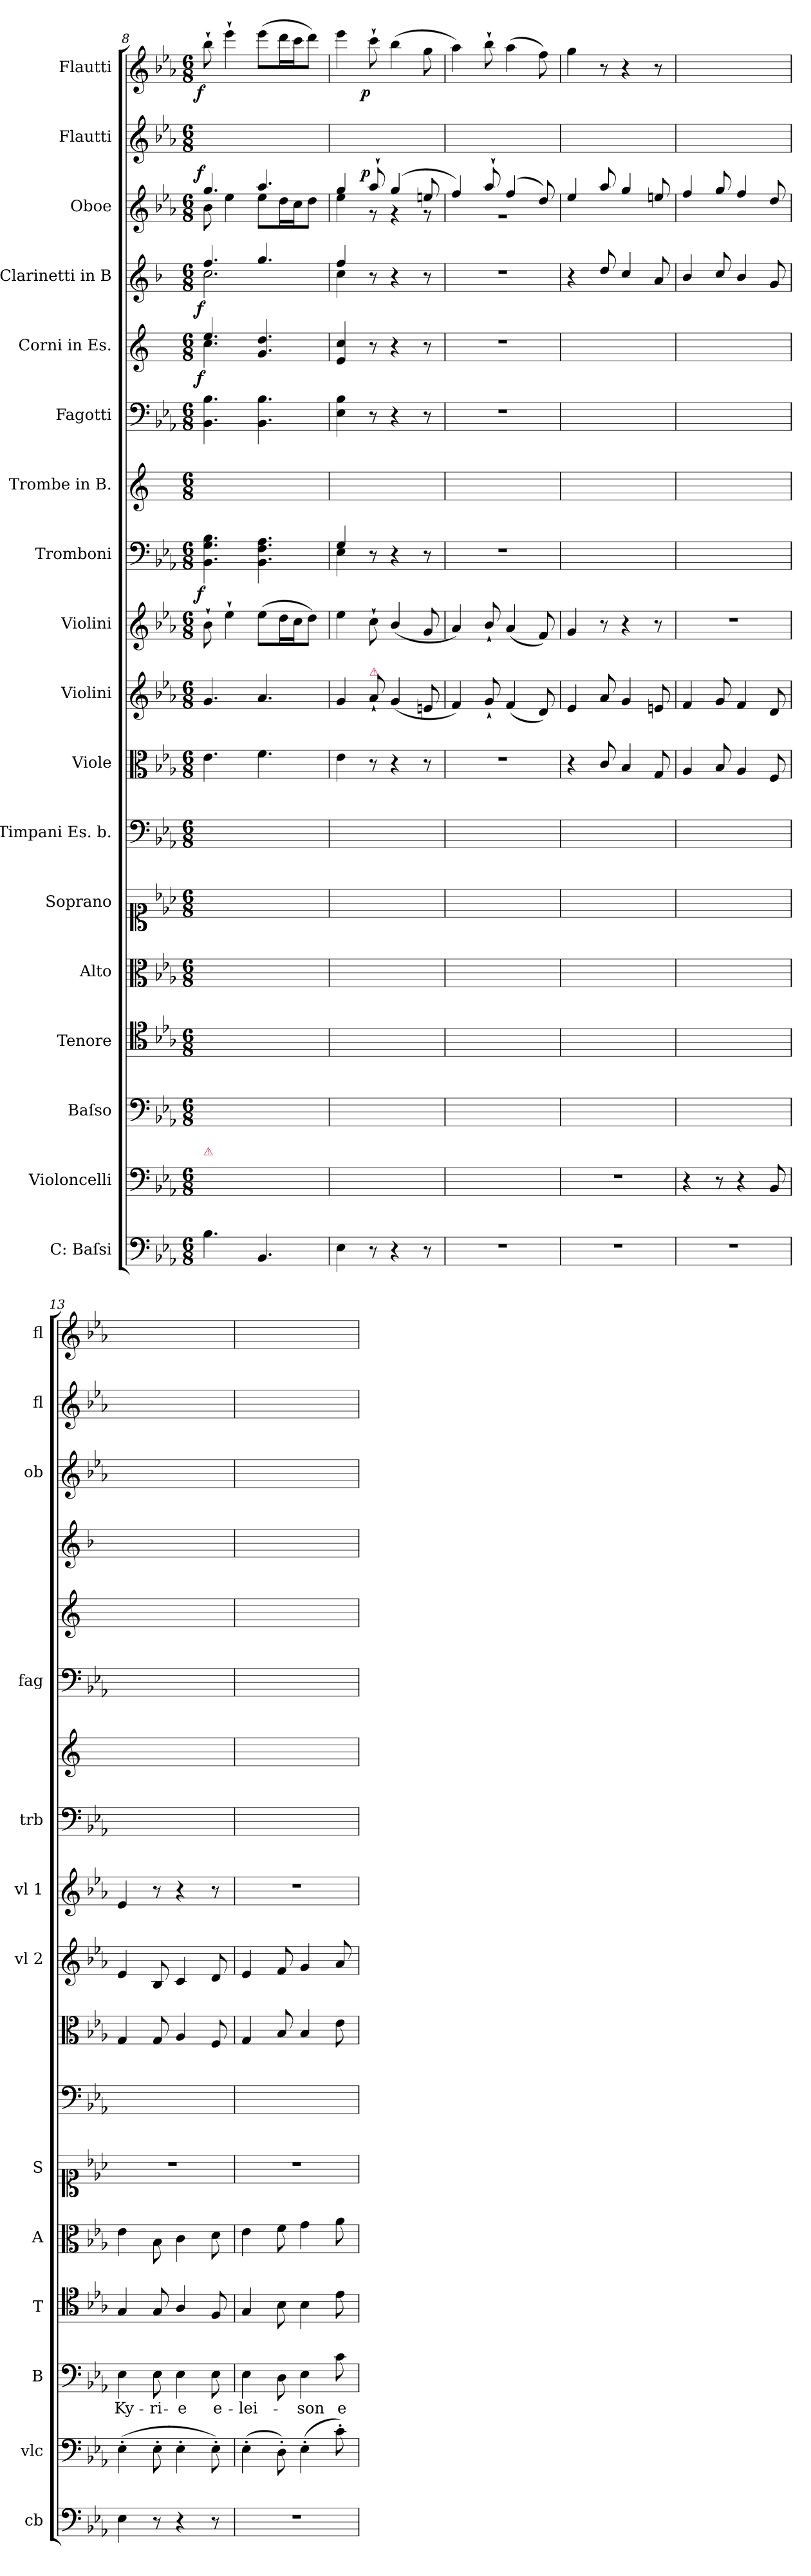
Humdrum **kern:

**kern	**kern	**kern	**text	**kern	**kern	**kern	**kern	**kern	**kern	**kern	**kern	**dynam	**kern	**kern	**kern	**dynam	**kern	**dynam	**kern	**dynam	**kern	**kern	**dynam
*part18	*part17	*part16	*part16	*part15	*part14	*part13	*part12	*part11	*part10	*part9	*part8	*part8	*part7	*part6	*part5	*part5	*part4	*part4	*part3	*part3	*part2	*part1	*part1
*staff18	*staff17	*staff16	*staff16	*staff15	*staff14	*staff13	*staff12	*staff11	*staff10	*staff9	*staff8	*staff8	*staff7	*staff6	*staff5	*staff5	*staff4	*staff4	*staff3	*staff3	*staff2	*staff1	*staff1
*I"C: Baſsi	*I"Violoncelli	*I"Baſso	*	*I"Tenore	*I"Alto	*I"Soprano	*I"Timpani Es. b.	*I"Viole	*I"Violini	*I"Violini	*I"Tromboni	*	*I"Trombe in B.	*I"Fagotti	*I"Corni in Es.	*	*I"Clarinetti in B	*	*I"Oboe	*	*I"Flautti	*I"Flautti	*
*I'cb	*I'vlc	*I'B	*	*I'T	*I'A	*I'S	*	*	*I'vl 2	*I'vl 1	*I'trb	*	*	*I'fag	*	*	*	*	*I'ob	*	*I'fl	*I'fl	*
*clefF4	*clefF4	*clefF4	*	*clefC4	*clefC3	*clefC1	*clefF4	*clefC3	*clefG2	*clefG2	*clefF4	*	*clefG2	*clefF4	*clefG2	*	*clefG2	*	*clefG2	*	*clefG2	*clefG2	*
*	*	*	*	*	*	*	*	*	*	*	*	*	*	*	*ITrd5c9	*	*ITrd1c2	*	*	*	*	*	*
*k[b-e-a-]	*k[b-e-a-]	*k[b-e-a-]	*	*k[b-e-a-]	*k[b-e-a-]	*k[b-e-a-]	*k[b-e-a-]	*k[b-e-a-]	*k[b-e-a-]	*k[b-e-a-]	*k[b-e-a-]	*	*k[]	*k[b-e-a-]	*k[b-e-a-]	*	*k[b-e-a-]	*	*k[b-e-a-]	*	*k[b-e-a-]	*k[b-e-a-]	*
*M6/8	*M6/8	*M6/8	*	*M6/8	*M6/8	*M6/8	*M6/8	*M6/8	*M6/8	*M6/8	*M6/8	*	*M6/8	*M6/8	*M6/8	*	*M6/8	*	*M6/8	*	*M6/8	*M6/8	*
=8	=8	=8	=8	=8	=8	=8	=8	=8	=8	=8	=8	=8	=8	=8	=8	=8	=8	=8	=8	=8	=8	=8	=8
*	*	*	*	*	*	*	*	*	*	*	*	*	*	*	*^	*	*^	*	*^	*	*	*	*
!	!LO:TX:a:color=crimson:t=⚠	!	!	!	!	!	!	!	!	!	!	!	!	!	!	!	!	!	!	!	!	!	!	!	!	!
!	!	!	!	!	!	!	!	!	!	!	!	!LO:DY:b:rj	!	!	!	!	!LO:DY:b:rj	!	!	!LO:DY:b:rj	!	!	!LO:DY:a:rj	!	!	!LO:DY:b:rj
4.B-\	4.B-\yy	2.ryy	.	2.ryy	2.ryy	2.ryy	2.ryy	4.e-\	4.g/	8b-`>\	4.BB-\ 4.G\ 4.B-\	f	2.ryy	4.BB-\ 4.B-\	4.g/	4.e-\	f	4.ee-/	2.b-\	f	4.gg/	8b-\	f	2.ryy	8bb-`>\	f
.	.	.	.	.	.	.	.	.	.	4ee-`>\	.	.	.	.	.	.	.	.	.	.	.	4ee-\	.	.	4eee-`>\	.
4.BB-/	4.BB-/yy	.	.	.	.	.	.	4.f\	4.a-/	(>8ee-\L	4.BB-\ 4.F\ 4.A-\	.	.	4.BB-\ 4.B-\	4.B-/ 4.f/	4.ryy	.	4.ff/	.	.	4.aa-/	8ee-\L	.	.	(>8eee-\L	.
.	.	.	.	.	.	.	.	.	.	16dd\L	.	.	.	.	.	.	.	.	.	.	.	16dd\L	.	.	16ddd\L	.
.	.	.	.	.	.	.	.	.	.	16cc\J	.	.	.	.	.	.	.	.	.	.	.	16cc\J	.	.	16ccc\J	.
.	.	.	.	.	.	.	.	.	.	8dd\J)	.	.	.	.	.	.	.	.	.	.	.	8dd\J	.	.	8ddd\J)	.
*	*	*	*	*	*	*	*	*	*	*	*	*	*	*	*v	*v	*	*	*	*	*	*	*	*	*	*
=9	=9	=9	=9	=9	=9	=9	=9	=9	=9	=9	=9	=9	=9	=9	=9	=9	=9	=9	=9	=9	=9	=9	=9	=9	=9
*	*	*	*	*	*	*	*	*	*	*	*^	*	*	*	*	*	*	*	*	*	*	*	*	*	*
4E-\	4E-\yy	2.ryy	.	2.ryy	2.ryy	2.ryy	2.ryy	4e-\	4g/	4ee-\	4G/	4E-\	.	2.ryy	4E-\ 4B-\	4G/ 4e-/	.	4ee-/	4b-\	.	4gg/	4ee-\	.	2.ryy	4eee-\	.
!	!	!	!	!	!	!	!	!	!LO:TX:a:color=crimson:t=⚠	!	!	!	!	!	!	!	!	!	!	!	!	!	!	!	!	!
!	!	!	!	!	!	!	!	!	!	!	!	!	!	!	!	!	!	!	!	!	!	!	!LO:DY:a:rj	!	!	!LO:DY:b:rj
8r	8ryy	.	.	.	.	.	.	8r	8a-`</	8cc`>\	8r	8rEEyy	.	.	8r	8r	.	8r	8reyy	.	8aa-`>/	8rg	p	.	8ccc`>\	p
4r	4ryy	.	.	.	.	.	.	4r	(<4g/	(>4b-/	4r	4rEEyy	.	.	4r	4r	.	4r	4reyy	.	(>4gg/	4rg	.	.	(>4bb-\	.
8r	8ryy	.	.	.	.	.	.	8r	8en/	8g/	8r	8rEEyy	.	.	8r	8r	.	8r	8rcyy	.	8een/	8rg	.	.	8gg\	.
*	*	*	*	*	*	*	*	*	*	*	*v	*v	*	*	*	*	*	*v	*v	*	*	*	*	*	*	*
=10	=10	=10	=10	=10	=10	=10	=10	=10	=10	=10	=10	=10	=10	=10	=10	=10	=10	=10	=10	=10	=10	=10	=10	=10
2.r	2.ryy	2.ryy	.	2.ryy	2.ryy	2.ryy	2.ryy	2.r	4f/)	4a-/)	2.r	.	2.ryy	2.r	2.r	.	2.r	.	4ff/)	2.r	.	2.ryy	4aa-\)	.
.	.	.	.	.	.	.	.	.	8g`</	8b-`>/	.	.	.	.	.	.	.	.	8aa-`>/	.	.	.	8bb-`>\	.
.	.	.	.	.	.	.	.	.	(<4f/	(>4a-/	.	.	.	.	.	.	.	.	(>4ff/	.	.	.	(>4aa-\	.
.	.	.	.	.	.	.	.	.	8d/)	8f/)	.	.	.	.	.	.	.	.	8dd/)	.	.	.	8ff\)	.
*	*	*	*	*	*	*	*	*	*	*	*	*	*	*	*	*	*	*	*v	*v	*	*	*	*
=11	=11	=11	=11	=11	=11	=11	=11	=11	=11	=11	=11	=11	=11	=11	=11	=11	=11	=11	=11	=11	=11	=11	=11
2.r	2.r	2.ryy	.	2.ryy	2.ryy	2.ryy	2.ryy	4r	4e-/	4g/	2.ryy	.	2.ryy	2.ryy	2.ryy	.	4r	.	4ee-/	.	2.ryy	4gg\	.
.	.	.	.	.	.	.	.	8c/	8a-/	8r	.	.	.	.	.	.	8cc/	.	8aa-/	.	.	8r	.
.	.	.	.	.	.	.	.	4B-/	4g/	4r	.	.	.	.	.	.	4b-/	.	4gg/	.	.	4r	.
.	.	.	.	.	.	.	.	8G/	8en/	8r	.	.	.	.	.	.	8g/	.	8een/	.	.	8r	.
=12	=12	=12	=12	=12	=12	=12	=12	=12	=12	=12	=12	=12	=12	=12	=12	=12	=12	=12	=12	=12	=12	=12	=12
2.r	4r	2.ryy	.	2.ryy	2.ryy	2.ryy	2.ryy	4A-/	4f/	2.r	2.ryy	.	2.ryy	2.ryy	2.ryy	.	4a-/	.	4ff/	.	2.ryy	2.ryy	.
.	8r	.	.	.	.	.	.	8B-/	8g/	.	.	.	.	.	.	.	8b-/	.	8gg/	.	.	.	.
.	4r	.	.	.	.	.	.	4A-/	4f/	.	.	.	.	.	.	.	4a-/	.	4ff/	.	.	.	.
.	8BB-/	.	.	.	.	.	.	8F/	8d/	.	.	.	.	.	.	.	8f/	.	8dd/	.	.	.	.
=13	=13	=13	=13	=13	=13	=13	=13	=13	=13	=13	=13	=13	=13	=13	=13	=13	=13	=13	=13	=13	=13	=13	=13
4E-\	(>4E-'>\	4E-\	Ky-	4G/	4e-\	2.r	2.ryy	4G/	4e-/	4e-/	2.ryy	.	2.ryy	2.ryy	2.ryy	.	2.ryy	.	2.ryy	.	2.ryy	2.ryy	.
8r	8E-'>\	8E-\	-ri-	8G/	8B-\	.	.	8G/	8B-/	8r	.	.	.	.	.	.	.	.	.	.	.	.	.
4r	4E-'>\	4E-\	-e	4A-/	4c\	.	.	4A-/	4c/	4r	.	.	.	.	.	.	.	.	.	.	.	.	.
8r	8E-'>\)	8E-\	e-	8F/	8d\	.	.	8F/	8d/	8r	.	.	.	.	.	.	.	.	.	.	.	.	.
=14	=14	=14	=14	=14	=14	=14	=14	=14	=14	=14	=14	=14	=14	=14	=14	=14	=14	=14	=14	=14	=14	=14	=14
2.r	(>4E-'>\	4E-\	-lei-	4G/	4e-\	2.r	2.ryy	4G/	4e-/	2.r	2.ryy	.	2.ryy	2.ryy	2.ryy	.	2.ryy	.	2.ryy	.	2.ryy	2.ryy	.
.	8D'>\)	8D\	.	8B-\	8f\	.	.	8B-/	8f/	.	.	.	.	.	.	.	.	.	.	.	.	.	.
.	(>4E-'>\	4E-\	-son	4B-\	4g\	.	.	4B-/	4g/	.	.	.	.	.	.	.	.	.	.	.	.	.	.
.	8c'>\)	8c\	e-	8e-\	8a-\	.	.	8e-\	8a-/	.	.	.	.	.	.	.	.	.	.	.	.	.	.
=	=	=	=	=	=	=	=	=	=	=	=	=	=	=	=	=	=	=	=	=	=	=	=
*-	*-	*-	*-	*-	*-	*-	*-	*-	*-	*-	*-	*-	*-	*-	*-	*-	*-	*-	*-	*-	*-	*-	*-
